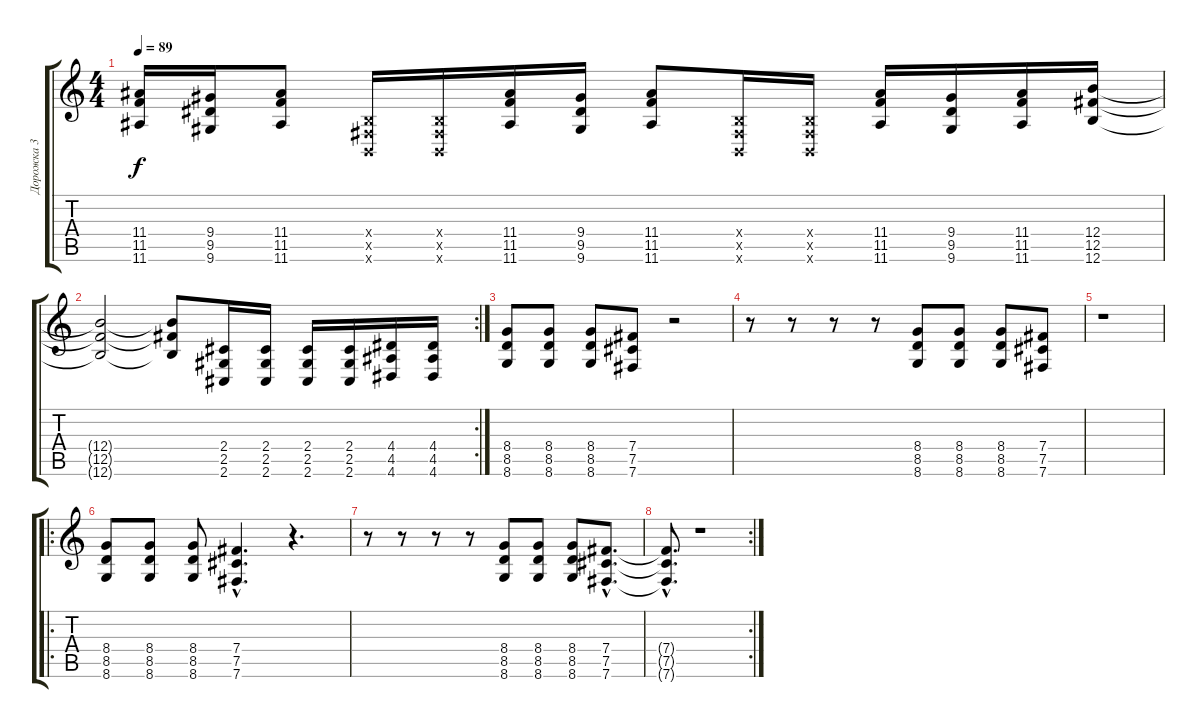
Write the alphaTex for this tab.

\track ("Дорожка 3" "Дорожка 3") {instrument distortionguitar}
\staff {score tabs}
\tuning (Db4 Ab3 E3 B2 Gb2 B1) {hide}
\ts (4 4)
\tempo 89
\clef g2
\ks c
(11.4 11.5 11.6).16{dy f} (9.4 9.5 9.6).16 (11.4 11.5 11.6).8 (0.4{x} 0.5{x} 0.6{x}).16 (0.4{x} 0.5{x} 0.6{x}).16 (11.4 11.5 11.6).16 (9.4 9.5 9.6).16 (11.4 11.5 11.6).8 (0.4{x} 0.5{x} 0.6{x}).16 (0.4{x} 0.5{x} 0.6{x}).16 (11.4 11.5 11.6).16 (9.4 9.5 9.6).16 (11.4 11.5 11.6).16 (12.4 12.5 12.6).16 |
\rc 2
(12.4{t} 12.5{t} 12.6{t}).2 (12.4{t} 12.5{t} 12.6{t}).8 (2.4 2.5 2.6).16 (2.4 2.5 2.6).16 (2.4 2.5 2.6).16 (2.4 2.5 2.6).16 (4.4 4.5 4.6).16 (4.4 4.5 4.6).16 |
(8.4 8.5 8.6).8 (8.4 8.5 8.6).8 (8.4 8.5 8.6).8 (7.4 7.5 7.6).8 r.2 |
r.8 r.8 r.8 r.8 (8.4 8.5 8.6).8 (8.4 8.5 8.6).8 (8.4 8.5 8.6).8 (7.4 7.5 7.6).8 |
r.1 |
\ro
(8.4 8.5 8.6).8 (8.4 8.5 8.6).8 (8.4 8.5 8.6).8 (7.4{hac} 7.5{hac} 7.6{hac}).4{d} r.4{d} |
r.8 r.8 r.8 r.8 (8.4 8.5 8.6).8 (8.4 8.5 8.6).8 (8.4 8.5 8.6).8 (7.4{hac} 7.5{hac} 7.6{hac}).8{d} |
\rc 2
(7.4{hac t} 7.5{hac t} 7.6{hac t}).8{d} r.1
